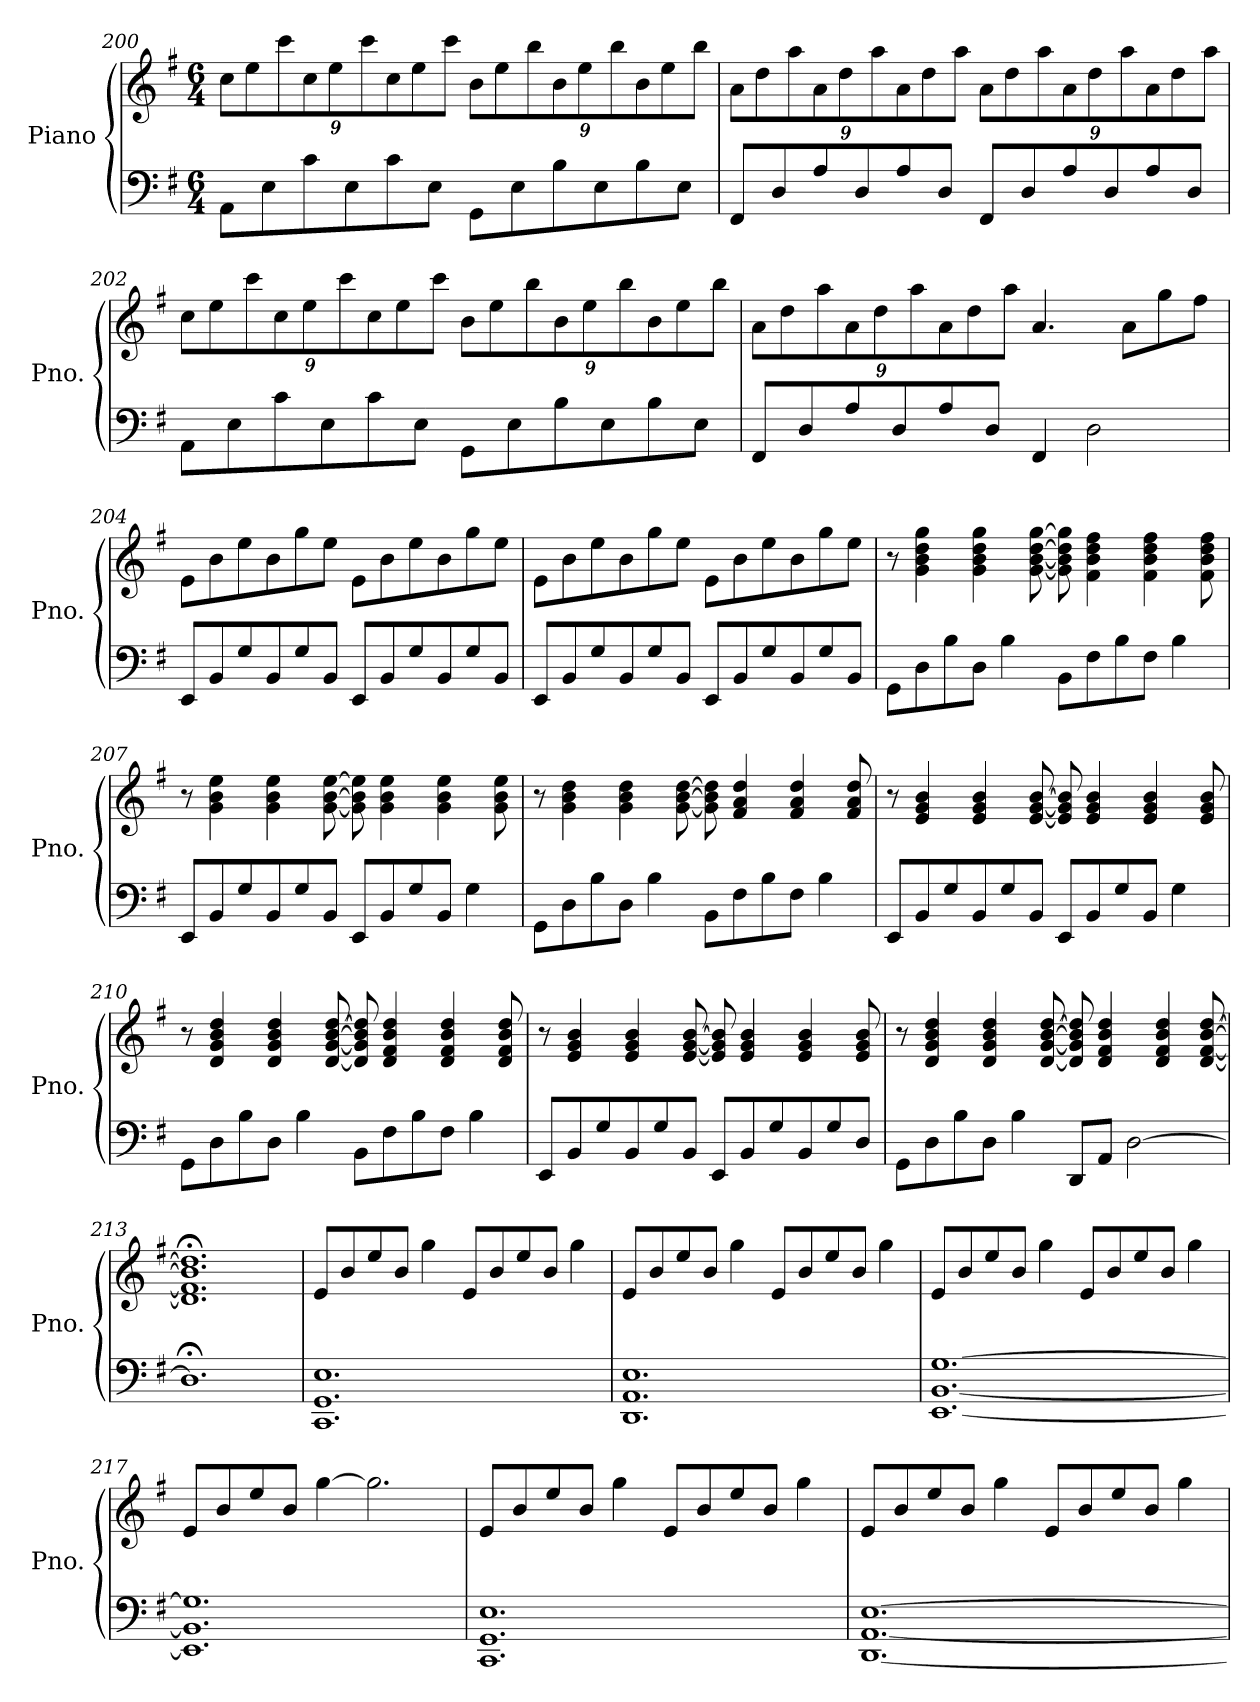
**kern	**kern
*part1	*part1
*staff2	*staff1
*I"Piano	*
*I'Pno.	*
*clefF4	*clefG2
*k[f#]	*k[f#]
*M6/4	*M6/4
*	*Xbrackettup
=200	=200
8AA\L	12cc\L
.	12ee\
8E\	.
.	12ccc\
8c\	12cc\
.	12ee\
8E\	.
.	12ccc\
8c\	12cc\
.	12ee\
8E\J	.
.	12ccc\J
8GG\L	12b\L
.	12ee\
8E\	.
.	12bb\
8B\	12b\
.	12ee\
8E\	.
.	12bb\
8B\	12b\
.	12ee\
8E\J	.
.	12bb\J
!!LO:LB:g=z
=201	=201
8FF#/L	12a\L
.	12dd\
8D/	.
.	12aa\
8A/	12a\
.	12dd\
8D/	.
.	12aa\
8A/	12a\
.	12dd\
8D/J	.
.	12aa\J
8FF#/L	12a\L
.	12dd\
8D/	.
.	12aa\
8A/	12a\
.	12dd\
8D/	.
.	12aa\
8A/	12a\
.	12dd\
8D/J	.
.	12aa\J
=202	=202
8AA\L	12cc\L
.	12ee\
8E\	.
.	12ccc\
8c\	12cc\
.	12ee\
8E\	.
.	12ccc\
8c\	12cc\
.	12ee\
8E\J	.
.	12ccc\J
8GG\L	12b\L
.	12ee\
8E\	.
.	12bb\
8B\	12b\
.	12ee\
8E\	.
.	12bb\
8B\	12b\
.	12ee\
8E\J	.
.	12bb\J
!!LO:LB:g=z
=203	=203
8FF#/L	12a\L
.	12dd\
8D/	.
.	12aa\
8A/	12a\
.	12dd\
8D/	.
.	12aa\
8A/	12a\
.	12dd\
8D/J	.
.	12aa\J
4FF#/	4.a/
2D\	.
.	8a\L
.	8gg\
.	8ff#\J
=204	=204
8EE/L	8e\L
8BB/	8b\
8G/	8ee\
8BB/	8b\
8G/	8gg\
8BB/J	8ee\J
8EE/L	8e\L
8BB/	8b\
8G/	8ee\
8BB/	8b\
8G/	8gg\
8BB/J	8ee\J
=205	=205
8EE/L	8e\L
8BB/	8b\
8G/	8ee\
8BB/	8b\
8G/	8gg\
8BB/J	8ee\J
8EE/L	8e\L
8BB/	8b\
8G/	8ee\
8BB/	8b\
8G/	8gg\
8BB/J	8ee\J
!!LO:LB:g=z
=206	=206
8GG\L	8r
8D\	4g\ 4b\ 4dd\ 4gg\
8B\	.
8D\J	4g\ 4b\ 4dd\ 4gg\
4B\	.
.	[8g\ [8b\ [8dd\ [8gg\
8BB\L	8g\] 8b\] 8dd\] 8gg\]
8F#\	4f#\ 4b\ 4dd\ 4ff#\
8B\	.
8F#\J	4f#\ 4b\ 4dd\ 4ff#\
4B\	.
.	8f#\ 8b\ 8dd\ 8ff#\
=207	=207
8EE/L	8r
8BB/	4g\ 4b\ 4ee\
8G/	.
8BB/	4g\ 4b\ 4ee\
8G/	.
8BB/J	[8g\ [8b\ [8ee\
8EE/L	8g\] 8b\] 8ee\]
8BB/	4g\ 4b\ 4ee\
8G/	.
8BB/J	4g\ 4b\ 4ee\
4G\	.
.	8g\ 8b\ 8ee\
=208	=208
8GG\L	8r
8D\	4g\ 4b\ 4dd\
8B\	.
8D\J	4g\ 4b\ 4dd\
4B\	.
.	[8g\ [8b\ [8dd\
8BB\L	8g\] 8b\] 8dd\]
8F#\	4f#/ 4a/ 4dd/
8B\	.
8F#\J	4f#/ 4a/ 4dd/
4B\	.
.	8f#/ 8a/ 8dd/
!!LO:LB:g=z
=209	=209
8EE/L	8r
8BB/	4e/ 4g/ 4b/
8G/	.
8BB/	4e/ 4g/ 4b/
8G/	.
8BB/J	[8e/ [8g/ [8b/
8EE/L	8e/] 8g/] 8b/]
8BB/	4e/ 4g/ 4b/
8G/	.
8BB/J	4e/ 4g/ 4b/
4G\	.
.	8e/ 8g/ 8b/
=210	=210
8GG\L	8r
8D\	4d/ 4g/ 4b/ 4dd/
8B\	.
8D\J	4d/ 4g/ 4b/ 4dd/
4B\	.
.	[8d/ [8g/ [8b/ [8dd/
8BB\L	8d/] 8g/] 8b/] 8dd/]
8F#\	4d/ 4f#/ 4b/ 4dd/
8B\	.
8F#\J	4d/ 4f#/ 4b/ 4dd/
4B\	.
.	8d/ 8f#/ 8b/ 8dd/
=211	=211
8EE/L	8r
8BB/	4e/ 4g/ 4b/
8G/	.
8BB/	4e/ 4g/ 4b/
8G/	.
8BB/J	[8e/ [8g/ [8b/
8EE/L	8e/] 8g/] 8b/]
8BB/	4e/ 4g/ 4b/
8G/	.
8BB/	4e/ 4g/ 4b/
8G/	.
8D/J	8e/ 8g/ 8b/
!!LO:LB:g=z
=212	=212
8GG\L	8r
8D\	4d/ 4g/ 4b/ 4dd/
8B\	.
8D\J	4d/ 4g/ 4b/ 4dd/
4B\	.
.	[8d/ [8g/ [8b/ [8dd/
8DD/L	8d/] 8g/] 8b/] 8dd/]
8AA/J	4d/ 4f#/ 4b/ 4dd/
[2D\	.
.	4d/ 4f#/ 4b/ 4dd/
.	[8d/ [8f#/ [8b/ [8dd/
=213	=213
1.D;<]	1.d];< 1.f#];< 1.b];< 1.dd];<
=214	=214
1.CC 1.GG 1.E	8e/L
.	8b/
.	8ee/
.	8b/J
.	4gg\
.	8e/L
.	8b/
.	8ee/
.	8b/J
.	4gg\
=215	=215
1.DD 1.AA 1.E	8e/L
.	8b/
.	8ee/
.	8b/J
.	4gg\
.	8e/L
.	8b/
.	8ee/
.	8b/J
.	4gg\
=216	=216
[1.EE [1.BB [1.G	8e/L
.	8b/
.	8ee/
.	8b/J
.	4gg\
.	8e/L
.	8b/
.	8ee/
.	8b/J
.	4gg\
!!LO:PB:g=z
=217	=217
1.EE] 1.BB] 1.G]	8e/L
.	8b/
.	8ee/
.	8b/J
.	[4gg\
.	2.gg\]
=218	=218
1.CC 1.GG 1.E	8e/L
.	8b/
.	8ee/
.	8b/J
.	4gg\
.	8e/L
.	8b/
.	8ee/
.	8b/J
.	4gg\
=219	=219
[1.DD [1.AA [1.E	8e/L
.	8b/
.	8ee/
.	8b/J
.	4gg\
.	8e/L
.	8b/
.	8ee/
.	8b/J
.	4gg\
=	=
*-	*-
